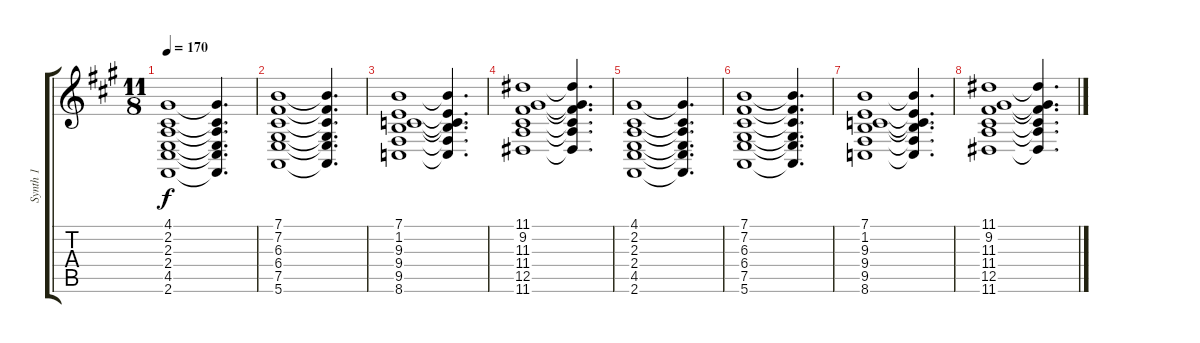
\track ("Synth 1" "Synth 1") {instrument ocarina}
\staff {score tabs}
\tuning (E4 B3 G3 D3 A2 E2) {hide}
\ts (11 8)
\tempo 170
\clef g2
\ks f#minor
(4.1 2.2 2.3 2.4 4.5 2.6).1{dy f} (4.1{t} 2.2{t} 2.3{t} 2.4{t} 4.5{t} 2.6{t}).4{d} |
(7.1 7.2 6.3 6.4 7.5 5.6).1 (7.1{t} 7.2{t} 6.3{t} 6.4{t} 7.5{t} 5.6{t}).4{d} |
(7.1 1.2 9.3 9.4 9.5 8.6).1 (7.1{t} 1.2{t} 9.3{t} 9.4{t} 9.5{t} 8.6{t}).4{d} |
(11.1 9.2 11.3 11.4 12.5 11.6).1 (11.1{t} 9.2{t} 11.3{t} 11.4{t} 12.5{t} 11.6{t}).4{d} |
(4.1 2.2 2.3 2.4 4.5 2.6).1 (4.1{t} 2.2{t} 2.3{t} 2.4{t} 4.5{t} 2.6{t}).4{d} |
(7.1 7.2 6.3 6.4 7.5 5.6).1 (7.1{t} 7.2{t} 6.3{t} 6.4{t} 7.5{t} 5.6{t}).4{d} |
(7.1 1.2 9.3 9.4 9.5 8.6).1 (7.1{t} 1.2{t} 9.3{t} 9.4{t} 9.5{t} 8.6{t}).4{d} |
(11.1 9.2 11.3 11.4 12.5 11.6).1 (11.1{t} 9.2{t} 11.3{t} 11.4{t} 12.5{t} 11.6{t}).4{d}
